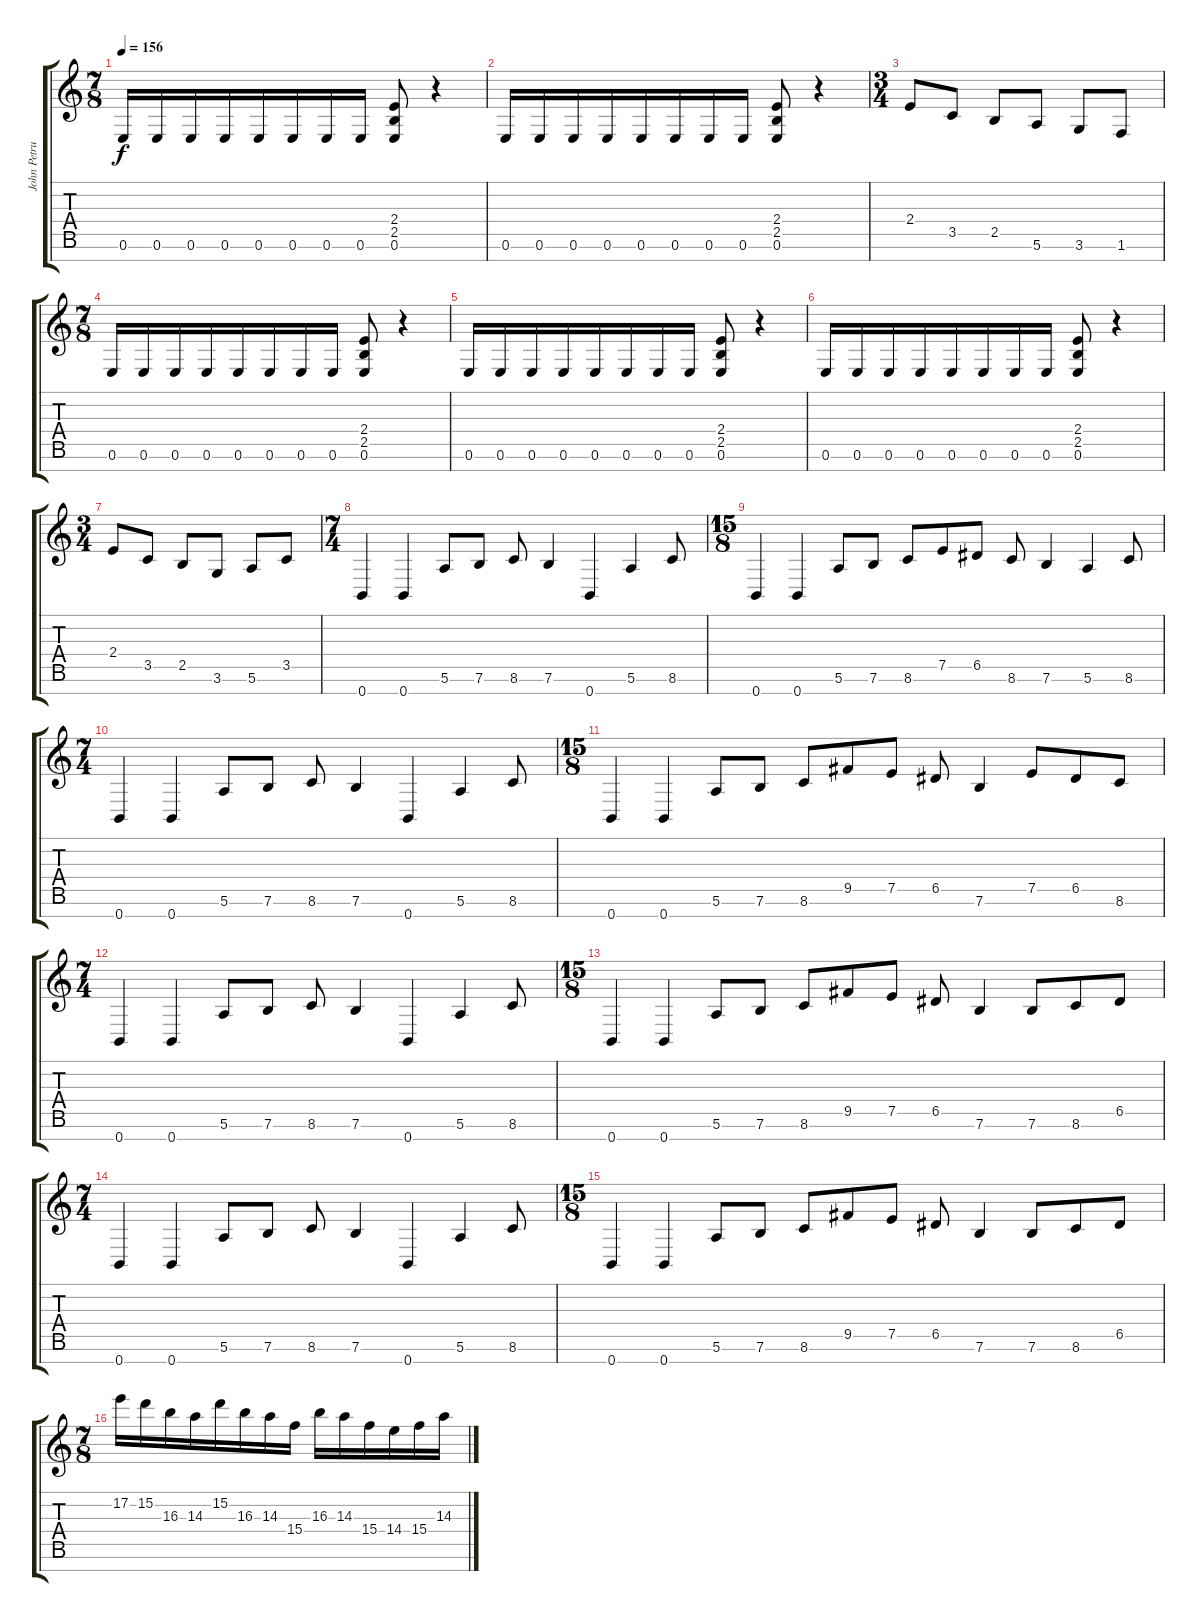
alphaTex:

\track ("John Petrucci (Solo)" "John Petru") {instrument distortionguitar}
\staff {score tabs}
\tuning (E4 B3 G3 D3 A2 E2 B1) {hide}
\ts (7 8)
\tempo 156
\clef g2
\ks c
0.6.16{dy f} 0.6.16 0.6.16 0.6.16 0.6.16 0.6.16 0.6.16 0.6.16 (2.4 2.5 0.6).8 r.4 |
0.6.16 0.6.16 0.6.16 0.6.16 0.6.16 0.6.16 0.6.16 0.6.16 (2.4 2.5 0.6).8 r.4 |
\ts (3 4)
2.4.8 3.5.8 2.5.8 5.6.8 3.6.8 1.6.8 |
\ts (7 8)
0.6.16 0.6.16 0.6.16 0.6.16 0.6.16 0.6.16 0.6.16 0.6.16 (2.4 2.5 0.6).8 r.4 |
0.6.16 0.6.16 0.6.16 0.6.16 0.6.16 0.6.16 0.6.16 0.6.16 (2.4 2.5 0.6).8 r.4 |
0.6.16 0.6.16 0.6.16 0.6.16 0.6.16 0.6.16 0.6.16 0.6.16 (2.4 2.5 0.6).8 r.4 |
\ts (3 4)
2.4.8 3.5.8 2.5.8 3.6.8 5.6.8 3.5.8 |
\ts (7 4)
0.7.4 0.7.4 5.6.8 7.6.8 8.6.8 7.6.4 0.7.4 5.6.4 8.6.8 |
\ts (15 8)
0.7.4 0.7.4 5.6.8 7.6.8 8.6.8 7.5.8 6.5.8 8.6.8 7.6.4 5.6.4 8.6.8 |
\ts (7 4)
0.7.4 0.7.4 5.6.8 7.6.8 8.6.8 7.6.4 0.7.4 5.6.4 8.6.8 |
\ts (15 8)
0.7.4 0.7.4 5.6.8 7.6.8 8.6.8 9.5.8 7.5.8 6.5.8 7.6.4 7.5.8 6.5.8 8.6.8 |
\ts (7 4)
0.7.4 0.7.4 5.6.8 7.6.8 8.6.8 7.6.4 0.7.4 5.6.4 8.6.8 |
\ts (15 8)
0.7.4 0.7.4 5.6.8 7.6.8 8.6.8 9.5.8 7.5.8 6.5.8 7.6.4 7.6.8 8.6.8 6.5.8 |
\ts (7 4)
0.7.4 0.7.4 5.6.8 7.6.8 8.6.8 7.6.4 0.7.4 5.6.4 8.6.8 |
\ts (15 8)
0.7.4 0.7.4 5.6.8 7.6.8 8.6.8 9.5.8 7.5.8 6.5.8 7.6.4 7.6.8 8.6.8 6.5.8 |
\ts (7 8)
17.2.16 15.2.16 16.3.16 14.3.16 15.2.16 16.3.16 14.3.16 15.4.16 16.3.16 14.3.16 15.4.16 14.4.16 15.4.16 14.3.16
